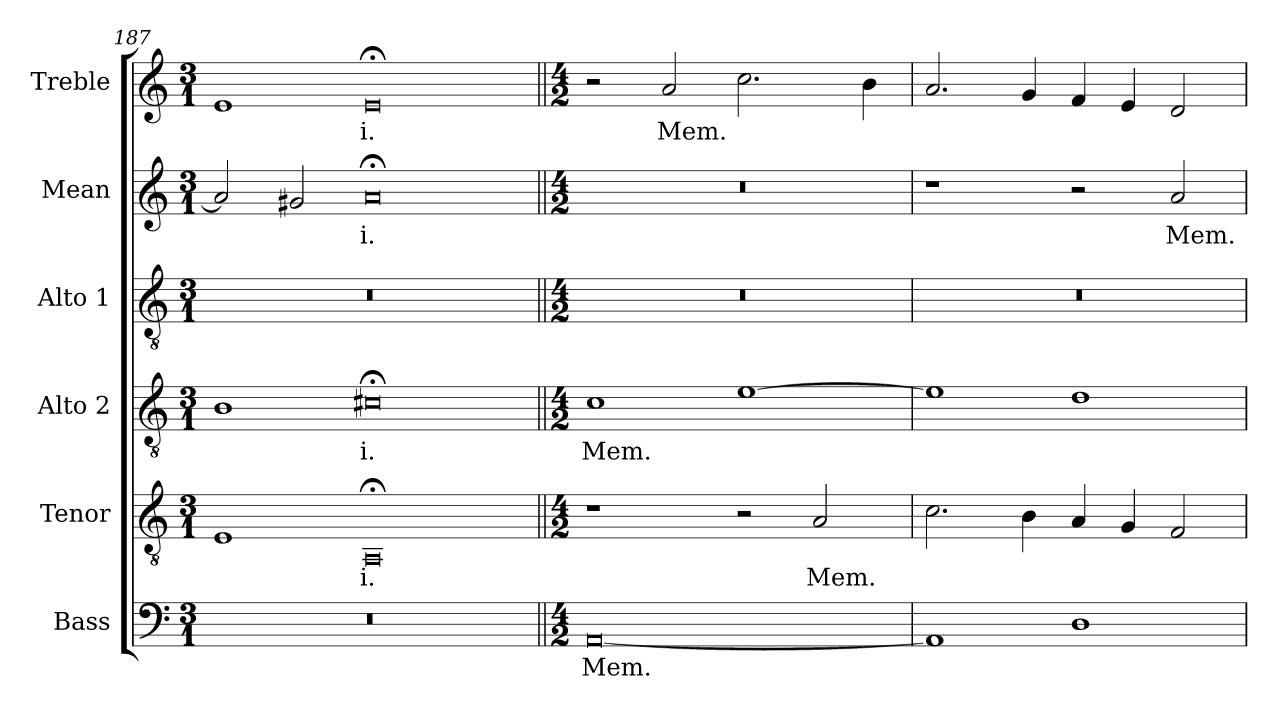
**kern	**text	**kern	**text	**kern	**text	**kern	**kern	**text	**kern	**text
*part6	*part6	*part5	*part5	*part4	*part4	*part3	*part2	*part2	*part1	*part1
*staff6	*staff6	*staff5	*staff5	*staff4	*staff4	*staff3	*staff2	*staff2	*staff1	*staff1
*I"Bass	*	*I"Tenor	*	*I"Alto 2	*	*I"Alto 1	*I"Mean	*	*I"Treble	*
*I'B.	*	*I'T.	*	*I'A2.	*	*I'A1	*I'M.	*	*I'Tr.	*
*clefF4	*	*clefGv2	*	*clefGv2	*	*clefGv2	*clefG2	*	*clefG2	*
*	*	*ITrd7c12	*	*ITrd7c12	*	*ITrd7c12	*	*	*	*
*k[]	*	*k[]	*	*k[]	*	*k[]	*k[]	*	*k[]	*
*C:	*	*C:	*	*C:	*	*C:	*C:	*	*C:	*
*M3/1	*	*M3/1	*	*M3/1	*	*M3/1	*M3/1	*	*M3/1	*
=187	=187	=187	=187	=187	=187	=187	=187	=187	=187	=187
!LO:N:vis=1	!	!	!	!	!	!LO:N:vis=1	!	!	!	!
0.r	.	1EEi	.	1BBi	.	0.r	2ai/]	.	1ei	.
.	.	.	.	.	.	.	2g#Xi/	.	.	.
!	!	!	!LO:LY:b:color=#000000	!	!	!	!	!	!	!
!	!	!	!	!	!LO:LY:b:color=#000000	!	!	!	!	!
!	!	!	!	!	!	!	!	!LO:LY:b:color=#000000	!	!
!	!	!	!	!	!	!	!	!	!	!LO:LY:b:color=#000000
.	.	0AAA;i	i.	0C#X;i	i.	.	0a;i	i.	0e;i	i.
=188||	=188||	=188||	=188||	=188||	=188||	=188||	=188||	=188||	=188||	=188||
*M4/2	*	*M4/2	*	*M4/2	*	*M4/2	*M4/2	*	*M4/2	*
!	!LO:LY:b:color=#000000	!	!	!	!	!	!	!	!	!
*	*	*	*	*	*	*	*	*	*MM180	*
!	!	!	!	!	!LO:LY:b:color=#000000	!LO:N:vis=1	!LO:N:vis=1	!	!	!
[<0AAi	Mem.	1r	.	1Ci	Mem.	0r	0r	.	2r	.
!	!	!	!	!	!	!	!	!	!	!LO:LY:b:color=#000000
.	.	.	.	.	.	.	.	.	2ai/	Mem.
.	.	2r	.	[>1Ei	.	.	.	.	2.cci\	.
!	!	!	!LO:LY:b:color=#000000	!	!	!	!	!	!	!
.	.	2AAi/	Mem.	.	.	.	.	.	.	.
.	.	.	.	.	.	.	.	.	4bi\	.
=189	=189	=189	=189	=189	=189	=189	=189	=189	=189	=189
!	!	!	!	!	!	!LO:N:vis=1	!	!	!	!
1AAi]	.	2.Ci\	.	1Ei]	.	0r	1r	.	2.ai/	.
.	.	4BBi\	.	.	.	.	.	.	4gi/	.
1Di	.	4AAi/	.	1Di	.	.	2r	.	4fi/	.
.	.	4GGi/	.	.	.	.	.	.	4ei/	.
!	!	!	!	!	!	!	!	!LO:LY:b:color=#000000	!	!
.	.	2FFi/	.	.	.	.	2ai/	Mem.	2di/	.
=	=	=	=	=	=	=	=	=	=	=
*-	*-	*-	*-	*-	*-	*-	*-	*-	*-	*-
